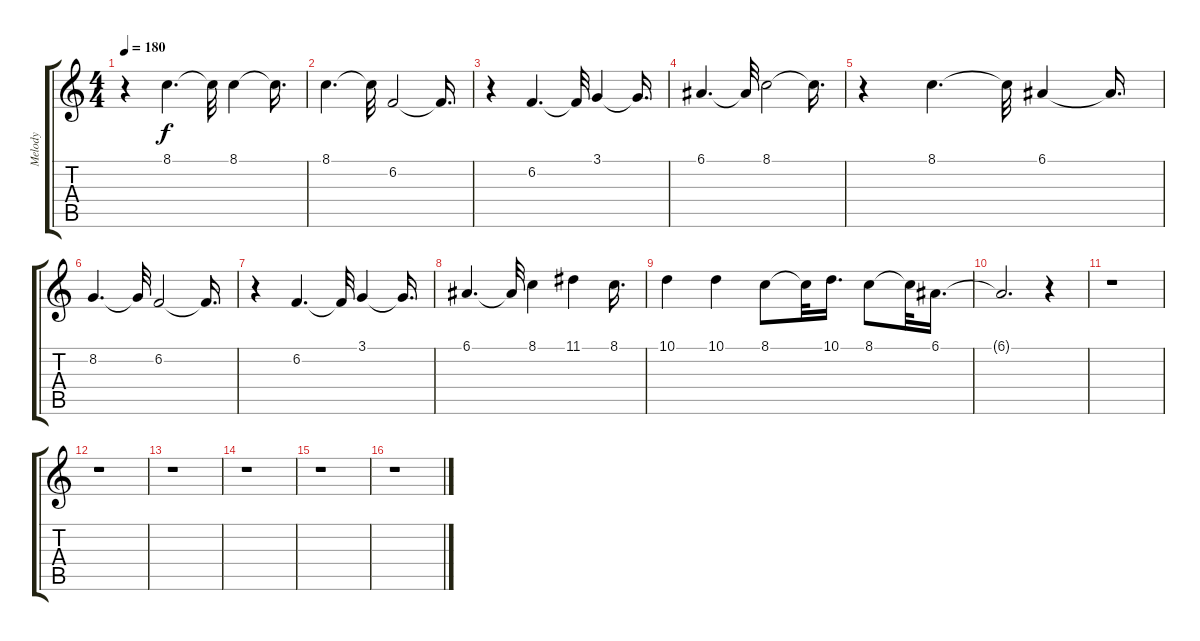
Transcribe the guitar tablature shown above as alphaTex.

\track ("Melody" "Melody") {instrument vibraphone}
\staff {score tabs}
\tuning (E4 B3 G3 D3 A2 E2) {hide}
\ts (4 4)
\tempo 180
\clef g2
\ks c
r.4{dy f} 8.1.4{d} 8.1{t}.32 8.1.4 8.1{t}.16{d} |
8.1.4{d} 8.1{t}.32 6.2.2 6.2{t}.16{d} |
r.4 6.2.4{d} 6.2{t}.32 3.1.4 3.1{t}.16{d} |
6.1.4{d} 6.1{t}.32 8.1.2 8.1{t}.16{d} |
r.4 8.1.4{d} 8.1{t}.32 6.1.4 6.1{t}.16{d} |
8.2.4{d} 8.2{t}.32 6.2.2 6.2{t}.16{d} |
r.4 6.2.4{d} 6.2{t}.32 3.1.4 3.1{t}.16{d} |
6.1.4{d} 6.1{t}.32 8.1.4 11.1.4 8.1.16{d} |
10.1.4 10.1.4 8.1.8 8.1{t}.32 10.1.16{d} 8.1.8 8.1{t}.32 6.1.16{d} |
6.1{t}.2{d} r.4 |
r.1 |
r.1 |
r.1 |
r.1 |
r.1 |
r.1
